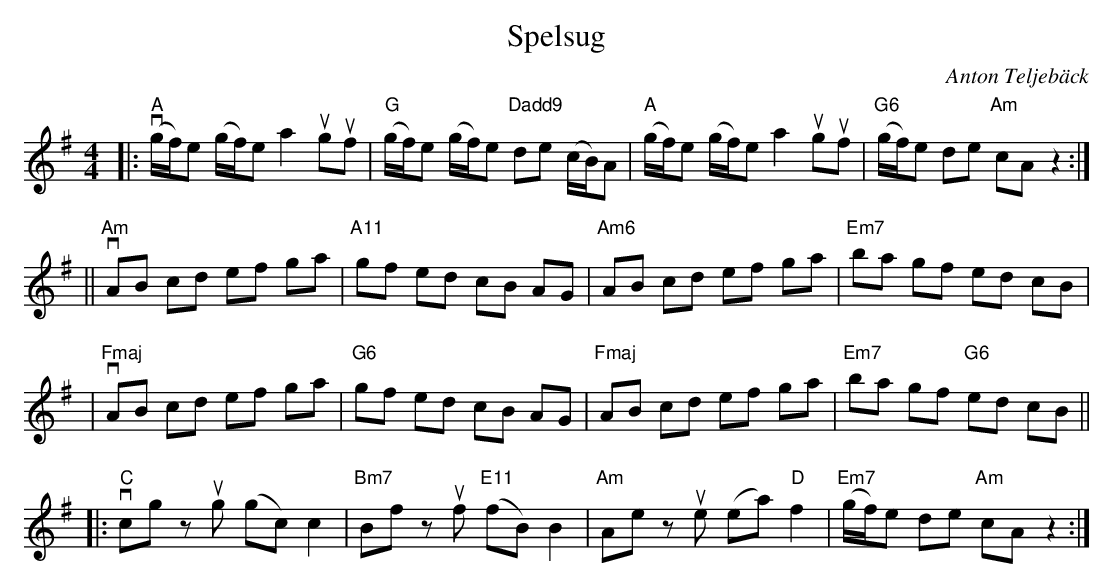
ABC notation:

X:1
T:Spelsug
C:Anton Teljebäck
M:4/4
L:1/8
K:G
|: "A" v(g/f/)e (g/f/)e a2 uguf | "G" (g/f/)e (g/f/)e "Dadd9"de (c/B/)A | "A"(g/f/)e (g/f/)e a2 uguf | "G6"(g/f/)e de "Am"cA z2 :|
|| "Am"vAB cd ef ga | "A11"gf ed cB AG | "Am6"AB cd ef ga | "Em7"ba gf ed cB |
| "Fmaj"vAB cd ef ga | "G6"gf ed cB AG | "Fmaj"AB cd ef ga | "Em7"ba gf "G6" ed cB ||
|:"C"vcg zug (gc) c2 | "Bm7"Bf zuf "E11"(fB) B2 | "Am"Ae zue (ea) "D" f2 | "Em7"(g/f/)e de "Am"cA z2 :|
